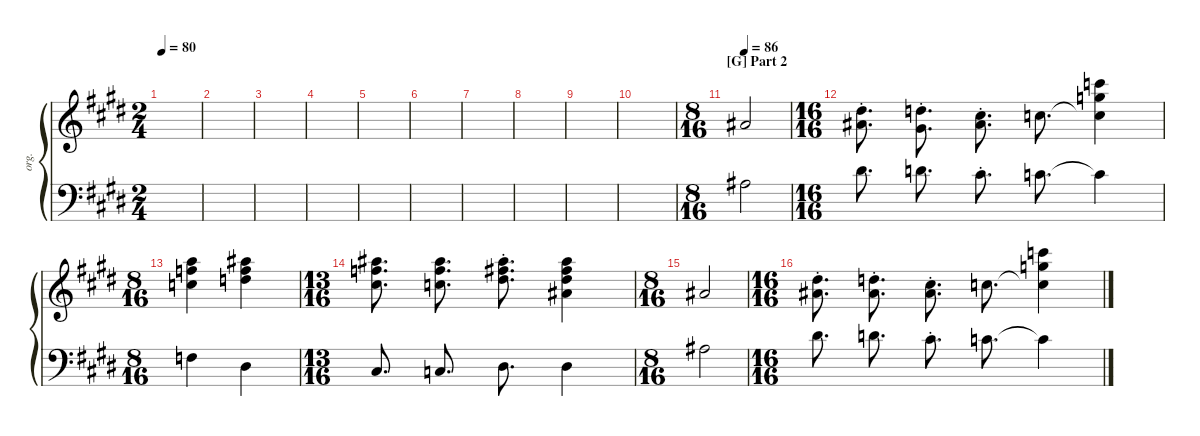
\defaultSystemsLayout 4
\hideDynamics
\bracketExtendMode groupsimilarinstruments
\otherSystemsTrackNameOrientation horizontal
\chordDiagramsInScore
\track ("Organ" "org.") {instrument drawbarorgan}
\staff {score}
\tuning (E4 B3 G3 D3 A2 E2)
\ts (2 4)
\tempo 80
\clef g2
\ks e
|
|
|
|
|
|
|
|
|
|
\ts (8 16)
\beaming (8 2 2)
\section ("G" "Part 2")
\tempo 86
6.1{acc #}.2{instrument drawbarorgan} |
\ts (16 16)
\beaming (8 2 2 2 2)
(11.1{acc #} 6.1{st acc #}).8{d beam split} (10.1{acc forcenatural} 4.1{st acc #}).8{d} (6.1{acc #} 9.1{st acc #}).8{d} 8.1{acc forcenatural}.8{d} (8.1{t acc forcenatural} 15.1{acc forcenatural} 20.1{acc forcenatural}).4 |
\ts (8 16)
\beaming (8 2 2)
(17.1{acc forcenatural} 13.1{acc forcenatural} 8.1{acc forcenatural}).4 (18.1{acc #} 10.1{acc forcenatural} 13.1{acc forcenatural}).4 |
\ts (13 16)
\beaming (16 3 3 3 2 2)
(13.1{acc forcenatural} 9.1{acc #} 18.1{acc #}).8{d} (13.1{acc forcenatural} 8.1{acc forcenatural} 18.1{acc #}).8{d} (14.1{acc #} 18.1{st acc #} 11.1{acc #}).8{d} (14.1{acc #} 18.1{acc #} 6.1{acc #} 11.1{acc #}).4 |
\ts (8 16)
\beaming (8 2 2)
6.1{acc #}.2 |
\ts (16 16)
\beaming (8 2 2 2 2)
(11.1{st acc #} 6.1{acc #}).8{d beam split} (10.1{st acc forcenatural} 6.1{acc #}).8{d} (9.1{st acc #} 6.1{acc #}).8{d} 8.1{acc forcenatural}.8{d} (8.1{t acc forcenatural} 15.1{acc forcenatural} 20.1{acc forcenatural}).4
\staff {score}
\tuning (E4 B3 G3 D3 A2 E2)
\clef f4
\ottava regular
\simile none
\ks e
|
|
|
|
|
|
|
|
|
|
3.3{acc #}.2 |
-1.1{acc #}.8{d beam split} 3.2{acc forcenatural}.8{d} -3.1{st acc #}.8{d} 1.2{acc forcenatural}.8{d} 1.2{t acc forcenatural}.4 |
3.4{acc forcenatural}.4 -13.1{acc #}.4 |
-15.1{acc #}.8{d} 3.5{acc forcenatural}.8{d} -13.1{acc #}.8{d} -13.1{acc #}.4 |
3.3{acc #}.2 |
-1.1{acc #}.8{d beam split} 3.2{acc forcenatural}.8{d} -3.1{st acc #}.8{d} 1.2{acc forcenatural}.8{d} 1.2{t acc forcenatural}.4
